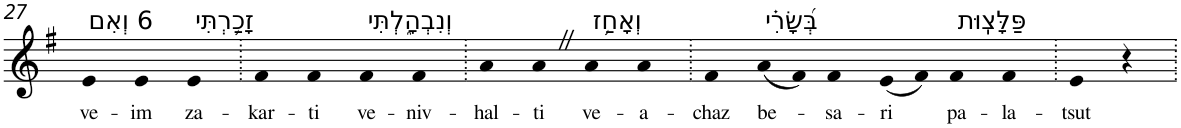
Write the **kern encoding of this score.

**kern	**text
*part1	*part1
*staff1	*staff1
*I"Piano	*
*I'Pno	*
!!LO:PB:g=z
*clefG2	*
*k[f#]	*
*G:	*
=27	=27
!LO:TX:a:t=6 וְאִם	!
!	!LO:LY:b
4e	ve-
!	!LO:LY:b
4e	-im
!LO:TX:a:t=זָכַ֥רְתִּי	!
!	!LO:LY:b
4e	za-
=28.	=28.
!	!LO:LY:b
4f#	-kar-
!	!LO:LY:b
4f#	-ti
!LO:TX:a:t=וְנִבְהָ֑לְתִּי	!
!	!LO:LY:b
4f#	ve-
!	!LO:LY:b
4f#	-niv-
=29.	=29.
!	!LO:LY:b
4a	-hal-
!	!LO:LY:b
4aZ	-ti
!LO:TX:a:t=וְאָחַ֥ז	!
!	!LO:LY:b
4a	ve-
!	!LO:LY:b
4a	-a-
=30.	=30.
!	!LO:LY:b
4f#	-chaz
!LO:TX:a:t=בְּ֝שָׂרִ֗י	!
!	!LO:LY:b
(8a	be-
8f#)	.
!	!LO:LY:b
4f#	-sa-
!	!LO:LY:b
(8e	-ri
8f#)	.
!LO:TX:a:t=פַּלָּצֽוּת	!
!	!LO:LY:b
4f#	pa-
!	!LO:LY:b
4f#	-la-
=31.	=31.
!	!LO:LY:b
4e	-tsut
4r	.
=.	=.
*-	*-
